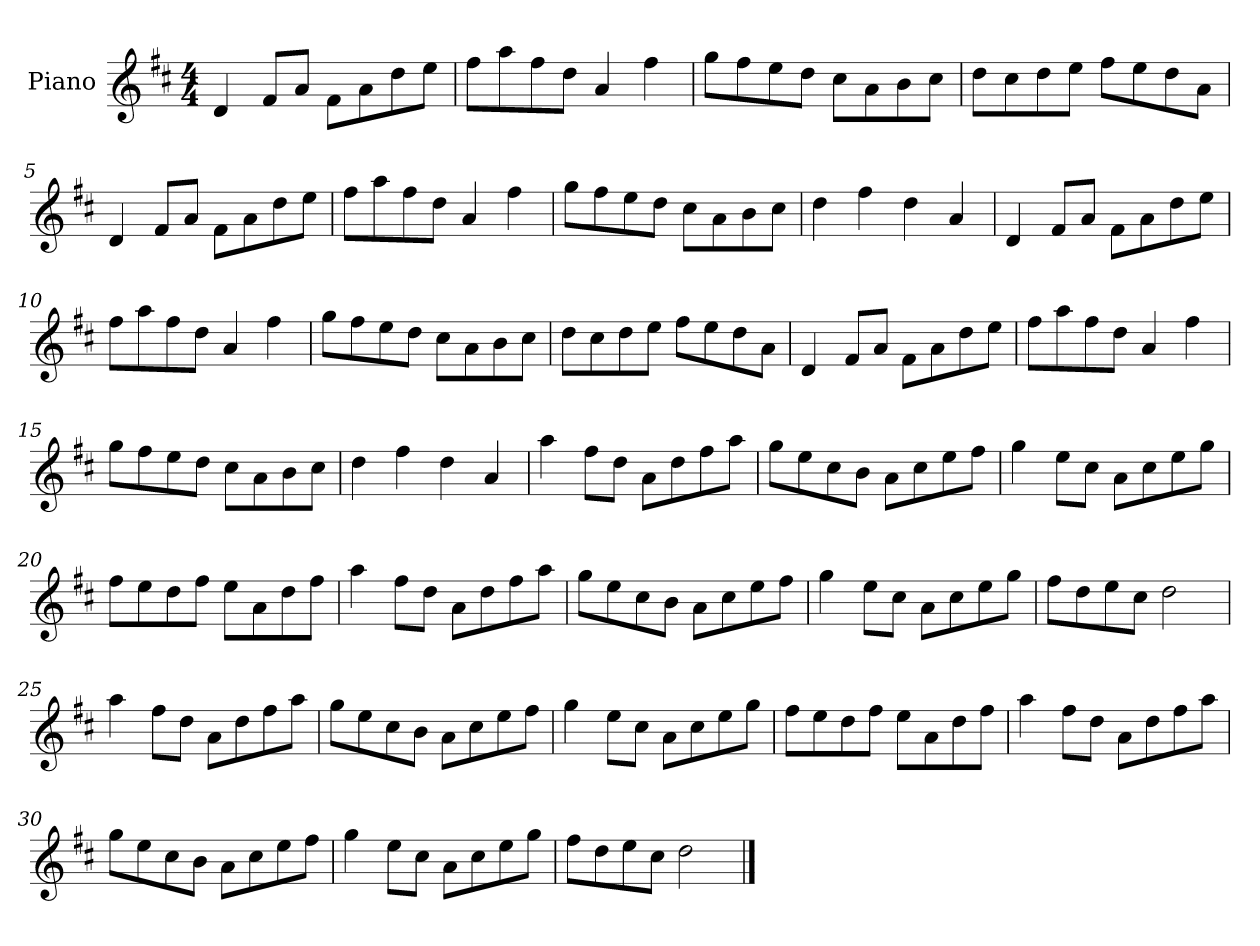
**kern
*part1
*staff1
*I"Piano
*I'Pno
*clefG2
*k[f#c#]
*M4/4
=1
4d/
8f#/L
8a/J
8f#\L
8a\
8dd\
8ee\J
=2
8ff#\L
8aa\
8ff#\
8dd\J
4a/
4ff#\
=3
8gg\L
8ff#\
8ee\
8dd\J
8cc#\L
8a\
8b\
8cc#\J
=4
8dd\L
8cc#\
8dd\
8ee\J
8ff#\L
8ee\
8dd\
8a\J
=5
4d/
8f#/L
8a/J
8f#\L
8a\
8dd\
8ee\J
=6
8ff#\L
8aa\
8ff#\
8dd\J
4a/
4ff#\
=7
8gg\L
8ff#\
8ee\
8dd\J
8cc#\L
8a\
8b\
8cc#\J
=8
4dd\
4ff#\
4dd\
4a/
=9
4d/
8f#/L
8a/J
8f#\L
8a\
8dd\
8ee\J
=10
8ff#\L
8aa\
8ff#\
8dd\J
4a/
4ff#\
=11
8gg\L
8ff#\
8ee\
8dd\J
8cc#\L
8a\
8b\
8cc#\J
=12
8dd\L
8cc#\
8dd\
8ee\J
8ff#\L
8ee\
8dd\
8a\J
=13
4d/
8f#/L
8a/J
8f#\L
8a\
8dd\
8ee\J
=14
8ff#\L
8aa\
8ff#\
8dd\J
4a/
4ff#\
=15
8gg\L
8ff#\
8ee\
8dd\J
8cc#\L
8a\
8b\
8cc#\J
=16
4dd\
4ff#\
4dd\
4a/
=17
4aa\
8ff#\L
8dd\J
8a\L
8dd\
8ff#\
8aa\J
=18
8gg\L
8ee\
8cc#\
8b\J
8a\L
8cc#\
8ee\
8ff#\J
=19
4gg\
8ee\L
8cc#\J
8a\L
8cc#\
8ee\
8gg\J
=20
8ff#\L
8ee\
8dd\
8ff#\J
8ee\L
8a\
8dd\
8ff#\J
=21
4aa\
8ff#\L
8dd\J
8a\L
8dd\
8ff#\
8aa\J
=22
8gg\L
8ee\
8cc#\
8b\J
8a\L
8cc#\
8ee\
8ff#\J
=23
4gg\
8ee\L
8cc#\J
8a\L
8cc#\
8ee\
8gg\J
=24
8ff#\L
8dd\
8ee\
8cc#\J
2dd\
=25
4aa\
8ff#\L
8dd\J
8a\L
8dd\
8ff#\
8aa\J
=26
8gg\L
8ee\
8cc#\
8b\J
8a\L
8cc#\
8ee\
8ff#\J
=27
4gg\
8ee\L
8cc#\J
8a\L
8cc#\
8ee\
8gg\J
=28
8ff#\L
8ee\
8dd\
8ff#\J
8ee\L
8a\
8dd\
8ff#\J
=29
4aa\
8ff#\L
8dd\J
8a\L
8dd\
8ff#\
8aa\J
=30
8gg\L
8ee\
8cc#\
8b\J
8a\L
8cc#\
8ee\
8ff#\J
=31
4gg\
8ee\L
8cc#\J
8a\L
8cc#\
8ee\
8gg\J
=32
8ff#\L
8dd\
8ee\
8cc#\J
2dd\
==
*-
